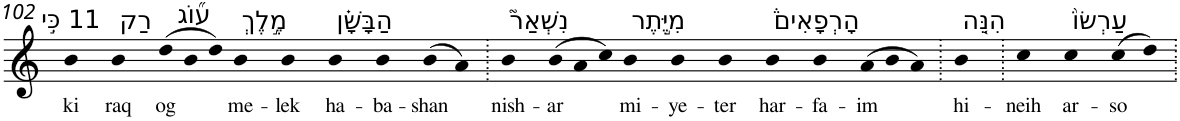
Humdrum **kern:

**kern	**text
*part1	*part1
*staff1	*staff1
*I"Piano	*
*I'Pno	*
!!LO:PB:g=z
*clefG2	*
*k[]	*
=102	=102
!LO:TX:a:t=11 כִּ֣י	!
!	!LO:LY:b
4b	ki
!LO:TX:a:t=רַק	!
!	!LO:LY:b
4b	raq
!LO:TX:a:t=ע֞וֹג	!
!	!LO:LY:b
(12dd	og
12b	.
12dd)	.
!LO:TX:a:t=מֶ֣לֶךְ	!
!	!LO:LY:b
4b	me-
!	!LO:LY:b
4b	-lek
!LO:TX:a:t=הַבָּשָׁ֗ן	!
!	!LO:LY:b
4b	ha-
!	!LO:LY:b
4b	-ba-
!	!LO:LY:b
(8b	-shan
8a)	.
=103.	=103.
!LO:TX:a:t=נִשְׁאַר֮	!
!	!LO:LY:b
4b	nish-
!	!LO:LY:b
(12b	-ar
12a	.
12cc)	.
!LO:TX:a:t=מִיֶּ֣תֶר	!
!	!LO:LY:b
4b	mi-
!	!LO:LY:b
4b	-ye-
!	!LO:LY:b
4b	-ter
!LO:TX:a:t=הָרְפָאִים֒	!
!	!LO:LY:b
4b	har-
!	!LO:LY:b
4b	-fa-
!	!LO:LY:b
(12a	-im
12b	.
12a)	.
=104.	=104.
!LO:TX:a:t=הִנֵּ֤ה	!
!	!LO:LY:b
4b	hi-
=105.	=105.
!	!LO:LY:b
4cc	-neih
!LO:TX:a:t=עַרְשׂוֹ֙	!
!	!LO:LY:b
4cc	ar-
!	!LO:LY:b
(8cc	-so
8dd)	.
=.	=.
*-	*-
